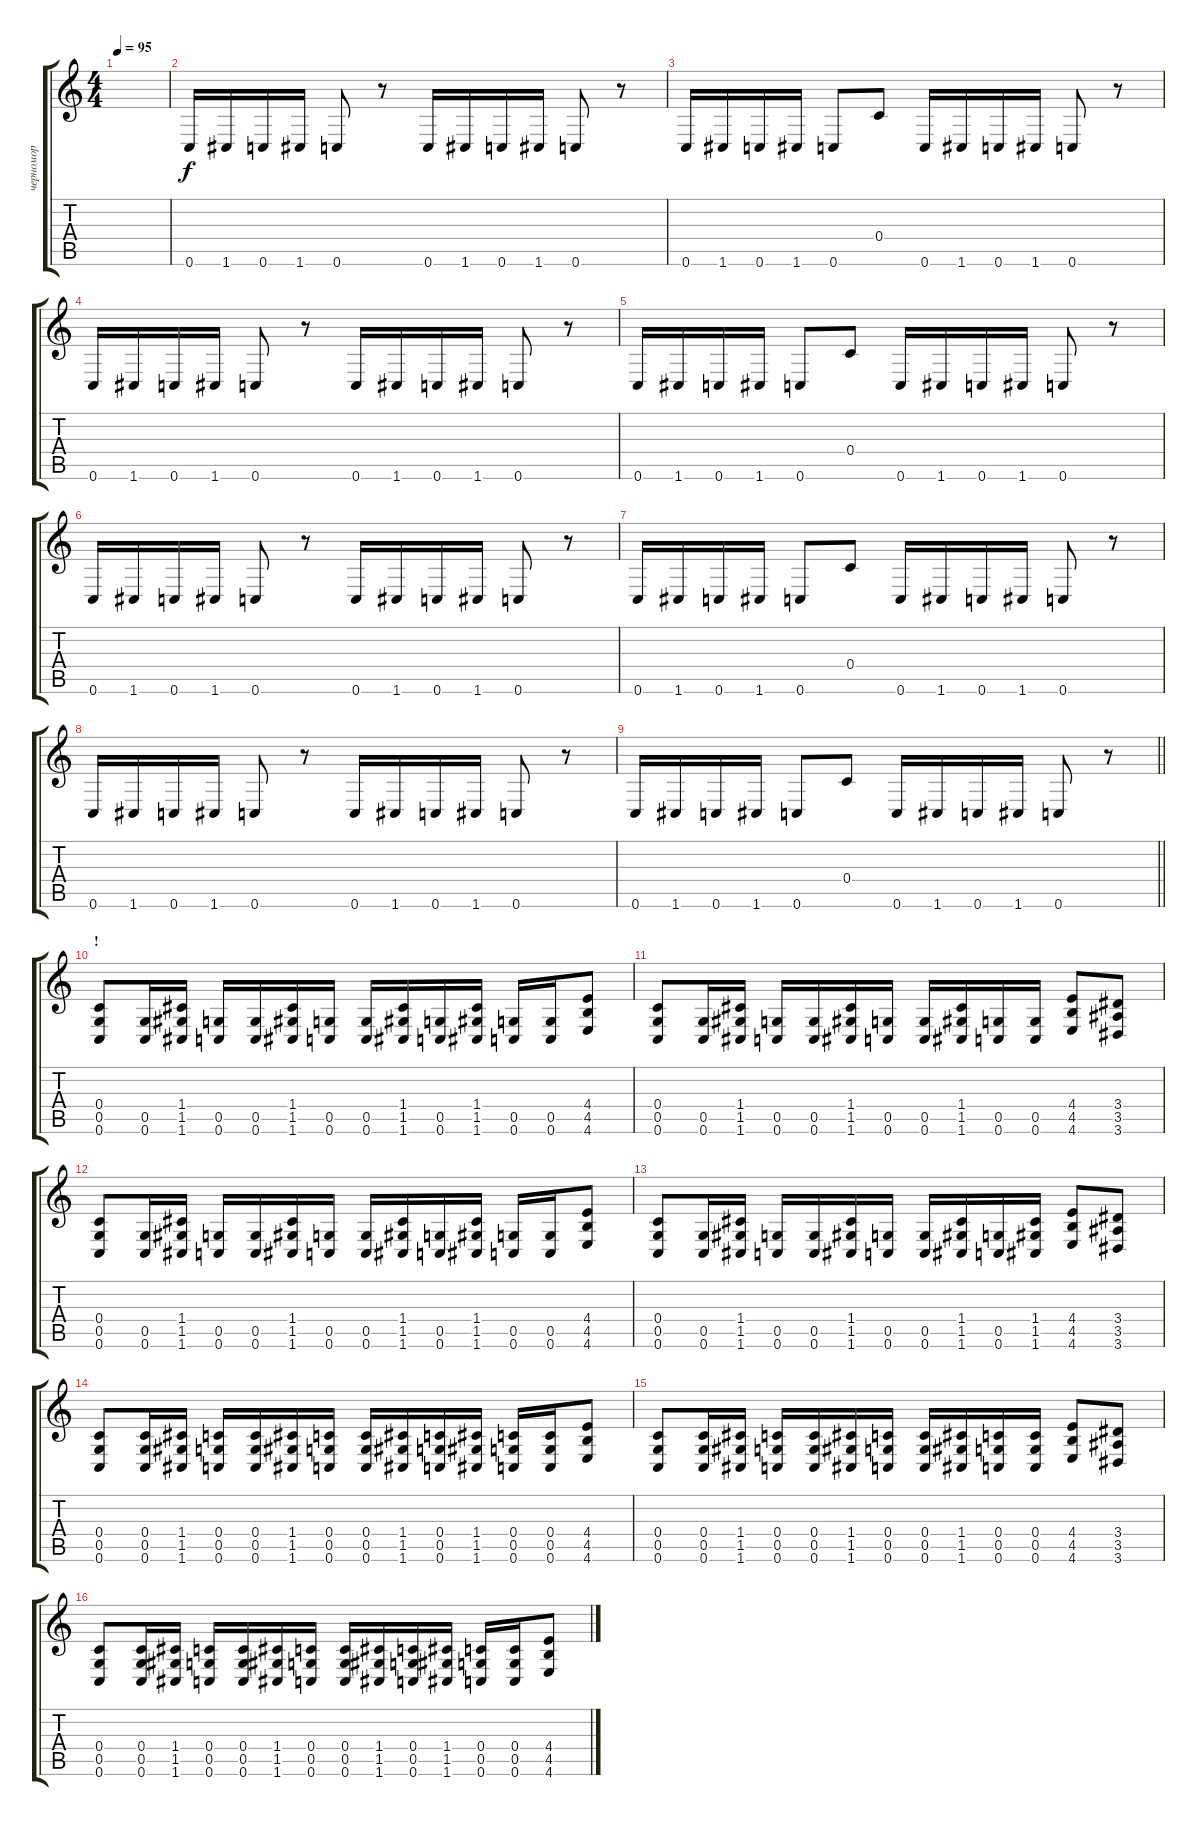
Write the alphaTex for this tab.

\track ("черномор" "черномор") {instrument distortionguitar}
\staff {score tabs}
\tuning (D4 A3 F3 C3 G2 C2) {hide}
\ts (4 4)
\tempo 95
\clef g2
\ks c
|
0.6.16 1.6.16 0.6.16 1.6.16 0.6.8 r.8 0.6.16 1.6.16 0.6.16 1.6.16 0.6.8 r.8 |
0.6.16 1.6.16 0.6.16 1.6.16 0.6.8 0.4.8 0.6.16 1.6.16 0.6.16 1.6.16 0.6.8 r.8 |
0.6.16 1.6.16 0.6.16 1.6.16 0.6.8 r.8 0.6.16 1.6.16 0.6.16 1.6.16 0.6.8 r.8 |
0.6.16 1.6.16 0.6.16 1.6.16 0.6.8 0.4.8 0.6.16 1.6.16 0.6.16 1.6.16 0.6.8 r.8 |
0.6.16 1.6.16 0.6.16 1.6.16 0.6.8 r.8 0.6.16 1.6.16 0.6.16 1.6.16 0.6.8 r.8 |
0.6.16 1.6.16 0.6.16 1.6.16 0.6.8 0.4.8 0.6.16 1.6.16 0.6.16 1.6.16 0.6.8 r.8 |
0.6.16 1.6.16 0.6.16 1.6.16 0.6.8 r.8 0.6.16 1.6.16 0.6.16 1.6.16 0.6.8 r.8 |
\barLineRight lightlight
0.6.16 1.6.16 0.6.16 1.6.16 0.6.8 0.4.8 0.6.16 1.6.16 0.6.16 1.6.16 0.6.8 r.8 |
\section ("" "!")
(0.4 0.5 0.6).8 (0.5 0.6).16 (1.4 1.5 1.6).16 (0.5 0.6).16 (0.5 0.6).16 (1.4 1.5 1.6).16 (0.5 0.6).16 (0.5 0.6).16 (1.4 1.5 1.6).16 (0.5 0.6).16 (1.4 1.5 1.6).16 (0.5 0.6).16 (0.5 0.6).16 (4.4 4.5 4.6).8 |
(0.4 0.5 0.6).8 (0.5 0.6).16 (1.4 1.5 1.6).16 (0.5 0.6).16 (0.5 0.6).16 (1.4 1.5 1.6).16 (0.5 0.6).16 (0.5 0.6).16 (1.4 1.5 1.6).16 (0.5 0.6).16 (0.5 0.6).16 (4.4 4.5 4.6).8 (3.4 3.5 3.6).8 |
(0.4 0.5 0.6).8 (0.5 0.6).16 (1.4 1.5 1.6).16 (0.5 0.6).16 (0.5 0.6).16 (1.4 1.5 1.6).16 (0.5 0.6).16 (0.5 0.6).16 (1.4 1.5 1.6).16 (0.5 0.6).16 (1.4 1.5 1.6).16 (0.5 0.6).16 (0.5 0.6).16 (4.4 4.5 4.6).8 |
(0.4 0.5 0.6).8 (0.5 0.6).16 (1.4 1.5 1.6).16 (0.5 0.6).16 (0.5 0.6).16 (1.4 1.5 1.6).16 (0.5 0.6).16 (0.5 0.6).16 (1.4 1.5 1.6).16 (0.5 0.6).16 (1.4 1.5 1.6).16 (4.4 4.5 4.6).8 (3.4 3.5 3.6).8 |
(0.4 0.5 0.6).8 (0.4 0.5 0.6).16 (1.4 1.5 1.6).16 (0.4 0.5 0.6).16 (0.4 0.5 0.6).16 (1.4 1.5 1.6).16 (0.4 0.5 0.6).16 (0.4 0.5 0.6).16 (1.4 1.5 1.6).16 (0.4 0.5 0.6).16 (1.4 1.5 1.6).16 (0.4 0.5 0.6).16 (0.4 0.5 0.6).16 (4.4 4.5 4.6).8 |
(0.4 0.5 0.6).8 (0.4 0.5 0.6).16 (1.4 1.5 1.6).16 (0.4 0.5 0.6).16 (0.4 0.5 0.6).16 (1.4 1.5 1.6).16 (0.4 0.5 0.6).16 (0.4 0.5 0.6).16 (1.4 1.5 1.6).16 (0.4 0.5 0.6).16 (0.4 0.5 0.6).16 (4.4 4.5 4.6).8 (3.4 3.5 3.6).8 |
(0.4 0.5 0.6).8 (0.4 0.5 0.6).16 (1.4 1.5 1.6).16 (0.4 0.5 0.6).16 (0.4 0.5 0.6).16 (1.4 1.5 1.6).16 (0.4 0.5 0.6).16 (0.4 0.5 0.6).16 (1.4 1.5 1.6).16 (0.4 0.5 0.6).16 (1.4 1.5 1.6).16 (0.4 0.5 0.6).16 (0.4 0.5 0.6).16 (4.4 4.5 4.6).8
